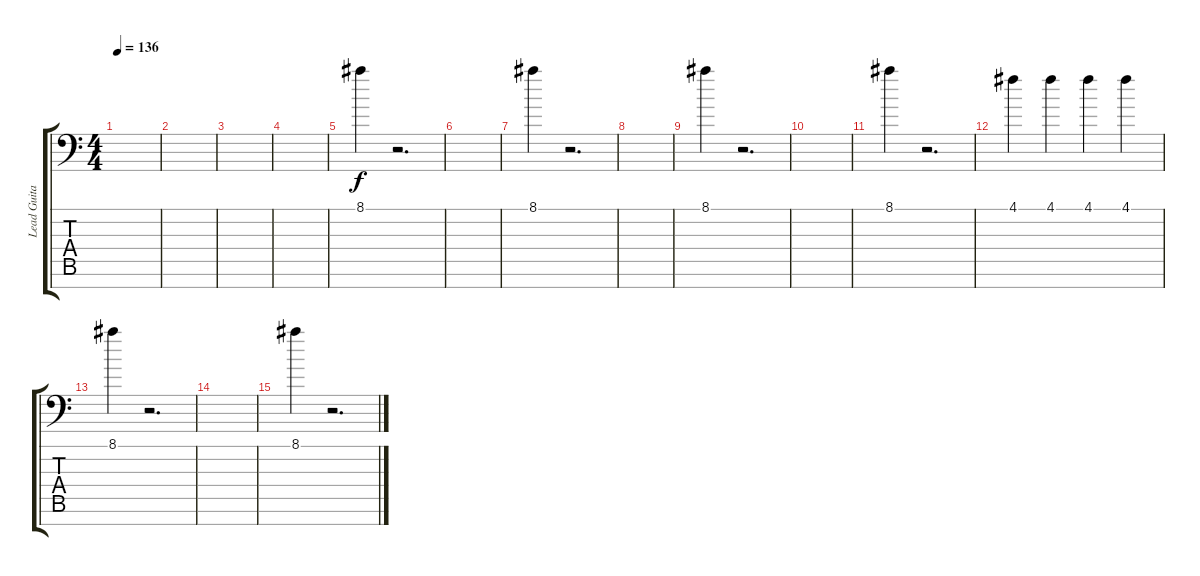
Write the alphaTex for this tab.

\track ("Lead Guitar II" "Lead Guita") {instrument distortionguitar}
\staff {score tabs}
\tuning (D4 A3 F3 C3 G2 D2 A1) {hide}
\ts (4 4)
\tempo 136
\clef f4
\ks c
|
|
|
|
8.1.4 r.2{d} |
|
8.1.4 r.2{d} |
|
8.1.4 r.2{d} |
|
8.1.4 r.2{d volume 0} |
4.1.4{volume 8} 4.1.4{volume 11} 4.1.4{volume 13} 4.1.4{volume 16} |
8.1.4 r.2{d} |
|
8.1.4 r.2{d}
